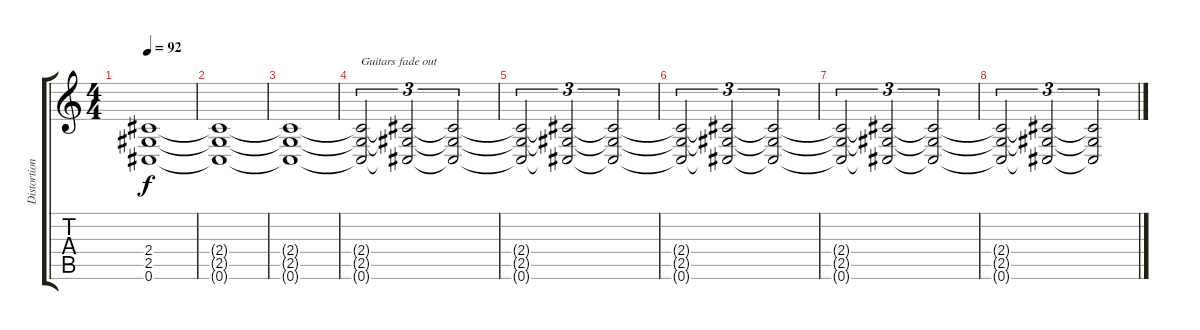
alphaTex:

\track ("Distortion Guitar 1" "Distortion") {instrument distortionguitar}
\staff {score tabs}
\tuning (Db4 Ab3 E3 B2 Gb2 Db2) {hide}
\ts (4 4)
\tempo 92
\clef g2
\ks c
(2.4 2.5 0.6).1{dy f} |
(2.4{t} 2.5{t} 0.6{t}).1 |
(2.4{t} 2.5{t} 0.6{t}).1 |
(2.4{t} 2.5{t} 0.6{t}).2{tu (3 2) txt "Guitars fade out" volume 15} (2.4{t} 2.5{t} 0.6{t}).2{tu (3 2) volume 14} (2.4{t} 2.5{t} 0.6{t}).2{tu (3 2) volume 13} |
(2.4{t} 2.5{t} 0.6{t}).2{tu (3 2) volume 12} (2.4{t} 2.5{t} 0.6{t}).2{tu (3 2) volume 11} (2.4{t} 2.5{t} 0.6{t}).2{tu (3 2) volume 10} |
(2.4{t} 2.5{t} 0.6{t}).2{tu (3 2) volume 9} (2.4{t} 2.5{t} 0.6{t}).2{tu (3 2) volume 8} (2.4{t} 2.5{t} 0.6{t}).2{tu (3 2) volume 7} |
(2.4{t} 2.5{t} 0.6{t}).2{tu (3 2) volume 6} (2.4{t} 2.5{t} 0.6{t}).2{tu (3 2) volume 5} (2.4{t} 2.5{t} 0.6{t}).2{tu (3 2) volume 4} |
(2.4{t} 2.5{t} 0.6{t}).2{tu (3 2) volume 3} (2.4{t} 2.5{t} 0.6{t}).2{tu (3 2) volume 2} (2.4{t} 2.5{t} 0.6{t}).2{tu (3 2) volume 1}
